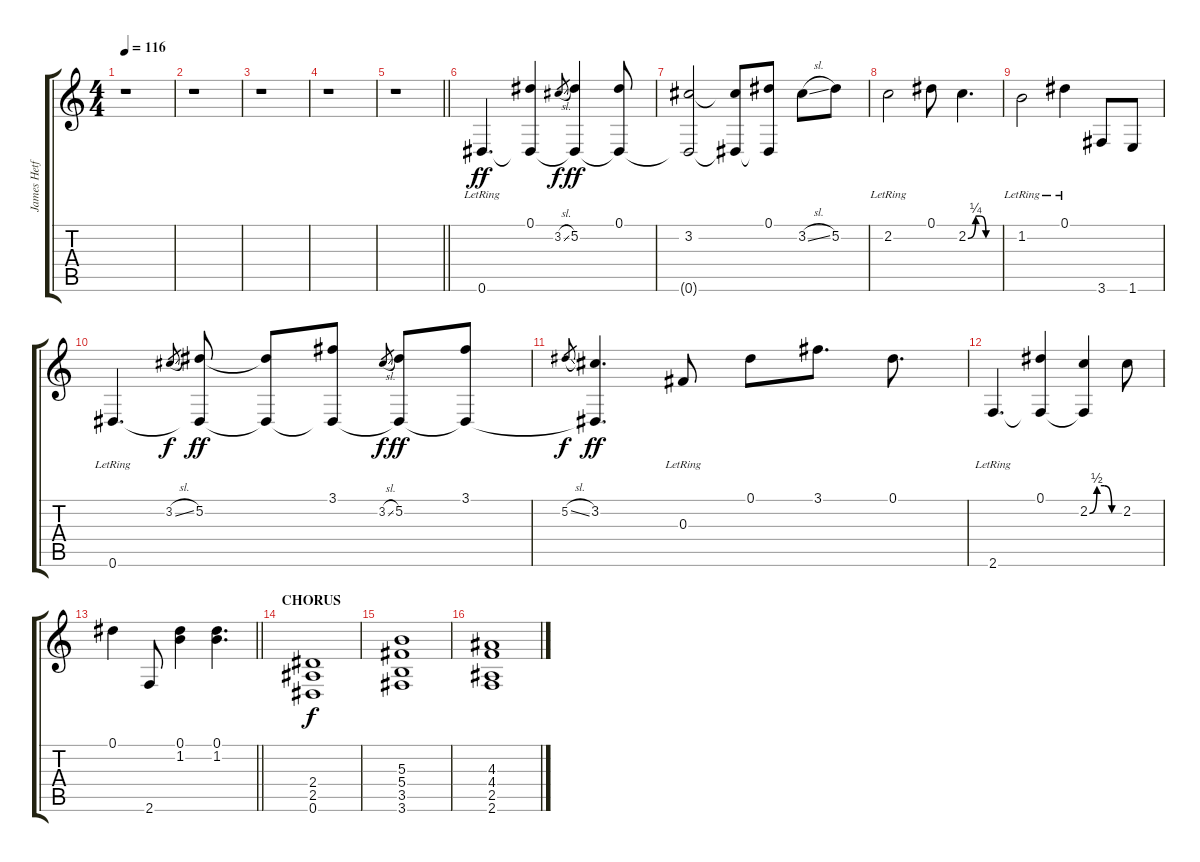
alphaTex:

\track ("James Hetfield - rhythm and lead guitar" "James Hetf") {instrument distortionguitar}
\staff {score tabs}
\tuning (Eb4 Bb3 Gb3 Db3 Ab2 Eb2) {hide}
\ts (4 4)
\tempo 116
\clef g2
\ks c
r.1{dy f} |
r.1 |
r.1 |
r.1 |
\barLineRight lightlight
r.1 |
\section ("" "")
0.6{lr}.4{d dy ff instrument distortionguitar} (0.1 0.6{t}).4 3.2{sl}.8{gr dy f} (5.2 0.6{t}).4{dy ff} (0.1 0.6{t}).8 |
(3.2 0.6{t}).2 (3.2{t} 0.6{t}).8 (0.1 0.6{t}).8 3.2{sl}.8 5.2.8 |
2.2{lr}.2 0.1.8 2.2{be (custom 0 0 15 1 25 1 35 0 60 0)}.4{d} |
1.2{lr}.2 0.1{lr}.4 3.6.8 1.6.8 |
0.6{lr}.4{d} 3.2{sl}.8{gr dy f} (5.2 0.6{t}).8{dy ff} (5.2{t} 0.6{t}).8 (3.1 0.6{t}).8 3.2{sl}.8{gr dy f} (5.2 0.6{t}).8{dy ff} (3.1 0.6{t}).8 |
5.2{sl}.8{gr dy f} (3.2 0.6{t}).4{d dy ff} 0.3{lr}.8 0.1.8 3.1.8{d} 0.1.8{d} |
2.6{lr}.4{d} (0.1 2.6{t}).4 (2.2{be (custom 0 0 15 2 30 2 45 0 60 0)} 2.6{t}).4 2.2.8 |
\barLineRight lightlight
0.1.4 2.6.8 (0.1 1.2).4 (0.1 1.2).4{d} |
\section ("" "CHORUS")
(2.4 2.5 0.6).1{dy f instrument distortionguitar} |
(5.3 5.4 3.5 3.6).1 |
(4.3 4.4 2.5 2.6).1
